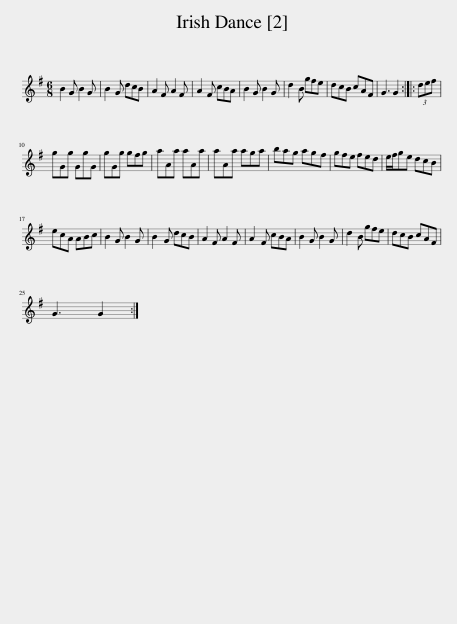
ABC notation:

X:1
L:1/8
M:6/8
I:linebreak $
K:G
V:1 treble
V:1
 B2 G B2 G | B2 G dcB | A2 F A2 F | A2 F cBA | B2 G B2 G | %5
 d2 B gfe | dcB cAF | G3 G2 :: (3def |$ gGg GgG | %10
 gGg gfg | aAa aAa | aAa aga | bag agf | gfe fed | %15
 e/f/ge dcB |$ ecA ABc | B2 G B2 G | B2 G dcB | A2 F A2 F | %20
 A2 F cBA | B2 G B2 G | d2 B gfe | dcB cAF |$ G3 G2 :| %25
